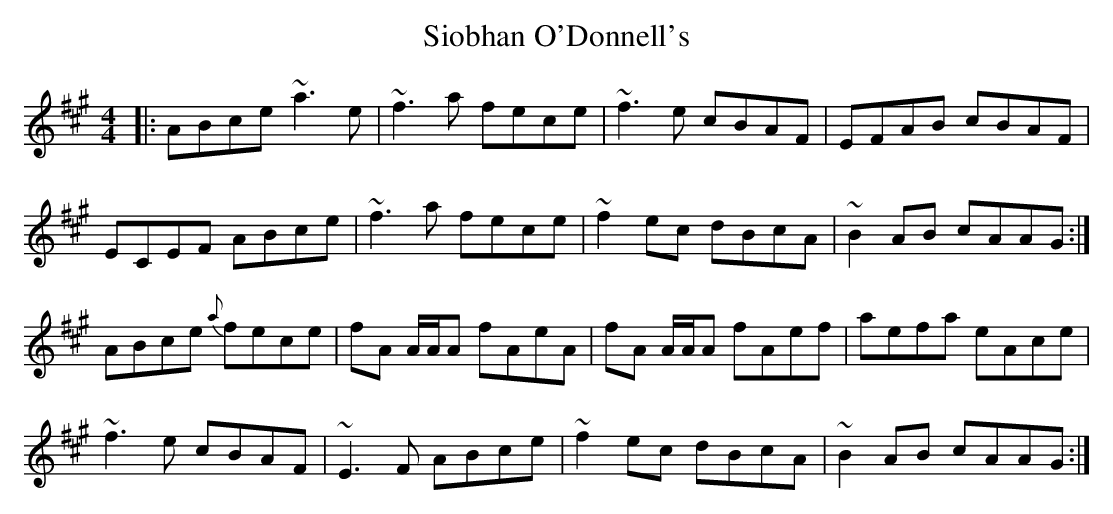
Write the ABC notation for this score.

X:1
T: Siobhan O'Donnell's
M: 4/4
L: 1/8
K: Amaj
|:ABce ~a3 e|~f3 a fece|~f3 e cBAF|EFAB cBAF|
ECEF ABce|~f3 a fece|~f2 ec dBcA|~B2 AB cAAG:|
ABce {a}fece|fA A/A/A fAeA|fA A/A/A fAef|aefa eAce|
~f3 e cBAF|~E3 F ABce|~f2 ec dBcA|~B2 AB cAAG:|
